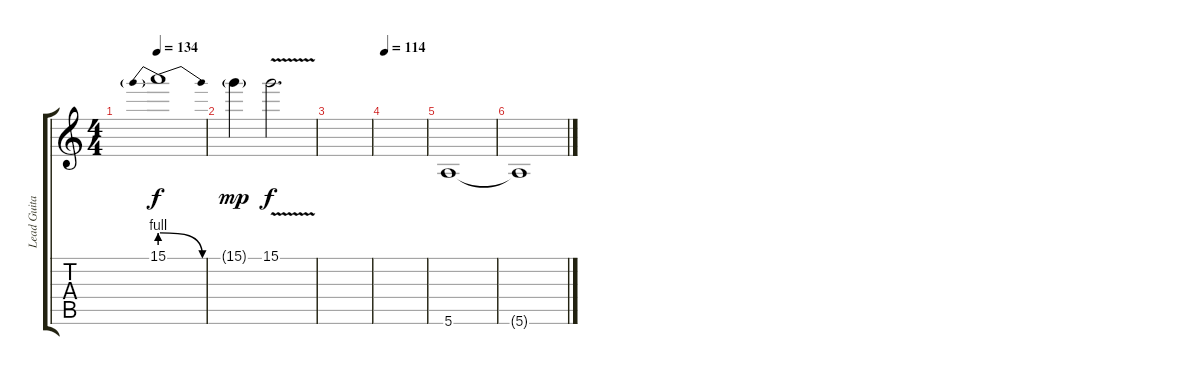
\track ("Lead Guitar" "Lead Guita") {instrument overdrivenguitar}
\staff {score tabs}
\tuning (E4 B3 G3 D3 A2 E2) {hide}
\ts (4 4)
\tempo 134
\clef g2
\ks c
15.1{be (prebendrelease 0 4 60 0)}.1{dy f} |
15.1{g}.4{dy mp} 15.1{v}.2{d dy f} |
|
\tempo 114
|
5.6.1 |
5.6{t}.1
